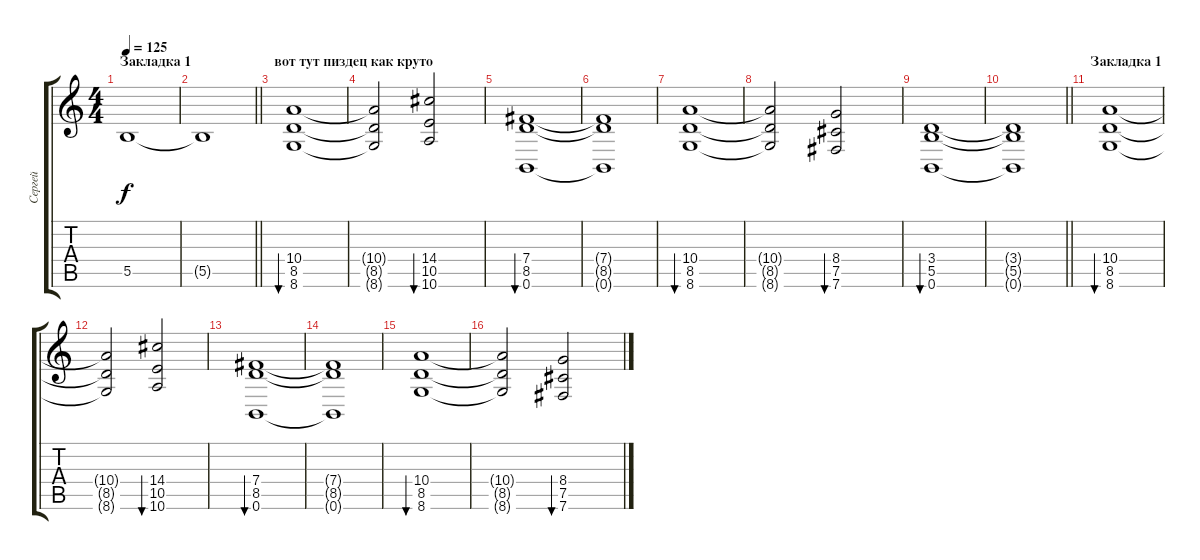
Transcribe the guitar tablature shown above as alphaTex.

\track ("Сергей" "Сергей") {instrument distortionguitar}
\staff {score tabs}
\tuning (Db4 Ab3 E3 B2 Gb2 B1) {hide}
\ts (4 4)
\section ("" "Закладка 1")
\tempo 125
\clef g2
\ks c
5.5.1{dy f} |
\barLineRight lightlight
5.5{t}.1 |
\section ("" "вот тут пиздец как круто")
(10.4 8.5 8.6).1{bu 240 instrument electricguitarclean} |
(10.4{t} 8.5{t} 8.6{t}).2 (14.4 10.5 10.6).2{bu 240} |
(7.4 8.5 0.6).1{bu 240} |
(7.4{t} 8.5{t} 0.6{t}).1 |
(10.4 8.5 8.6).1{bu 240 instrument electricguitarclean} |
(10.4{t} 8.5{t} 8.6{t}).2 (8.4 7.5 7.6).2{bu 240} |
(3.4 5.5 0.6).1{bu 240} |
\barLineRight lightlight
(3.4{t} 5.5{t} 0.6{t}).1 |
\section ("" "Закладка 1")
(10.4 8.5 8.6).1{bu 240 instrument electricguitarclean} |
(10.4{t} 8.5{t} 8.6{t}).2 (14.4 10.5 10.6).2{bu 240} |
(7.4 8.5 0.6).1{bu 240} |
(7.4{t} 8.5{t} 0.6{t}).1 |
(10.4 8.5 8.6).1{bu 240 instrument electricguitarclean} |
(10.4{t} 8.5{t} 8.6{t}).2 (8.4 7.5 7.6).2{bu 240}
